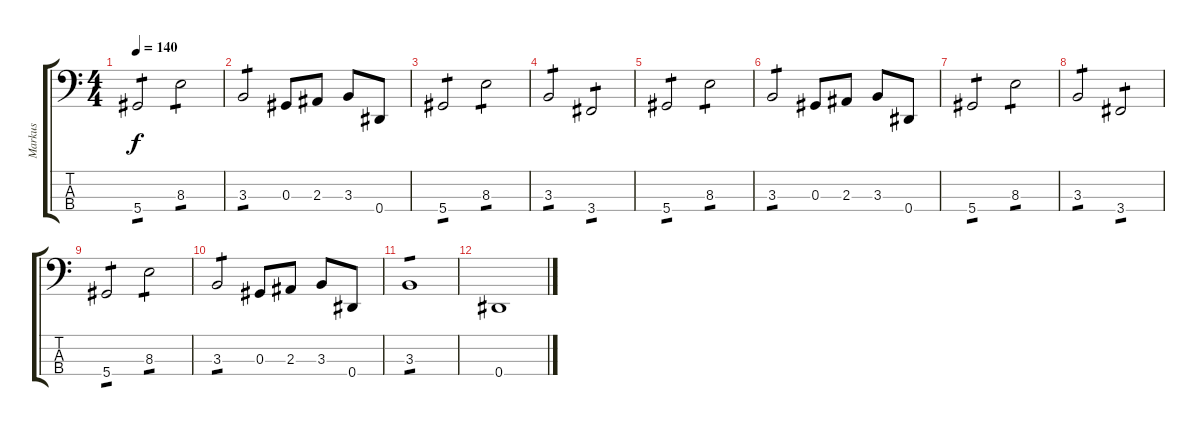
\track ("Markus" "Markus") {instrument electricbassfinger}
\staff {score tabs}
\tuning (Gb2 Db2 Ab1 Eb1) {hide}
\ts (4 4)
\tempo 140
\clef f4
\ks c
5.4.2{tp 1 dy f} 8.3.2{tp 1} |
3.3.2{tp 1} 0.3.8 2.3.8 3.3.8 0.4.8 |
5.4.2{tp 1} 8.3.2{tp 1} |
3.3.2{tp 1} 3.4.2{tp 1} |
5.4.2{tp 1} 8.3.2{tp 1} |
3.3.2{tp 1} 0.3.8 2.3.8 3.3.8 0.4.8 |
5.4.2{tp 1} 8.3.2{tp 1} |
3.3.2{tp 1} 3.4.2{tp 1} |
5.4.2{tp 1} 8.3.2{tp 1} |
3.3.2{tp 1} 0.3.8 2.3.8 3.3.8 0.4.8 |
3.3.1{tp 1} |
0.4.1
